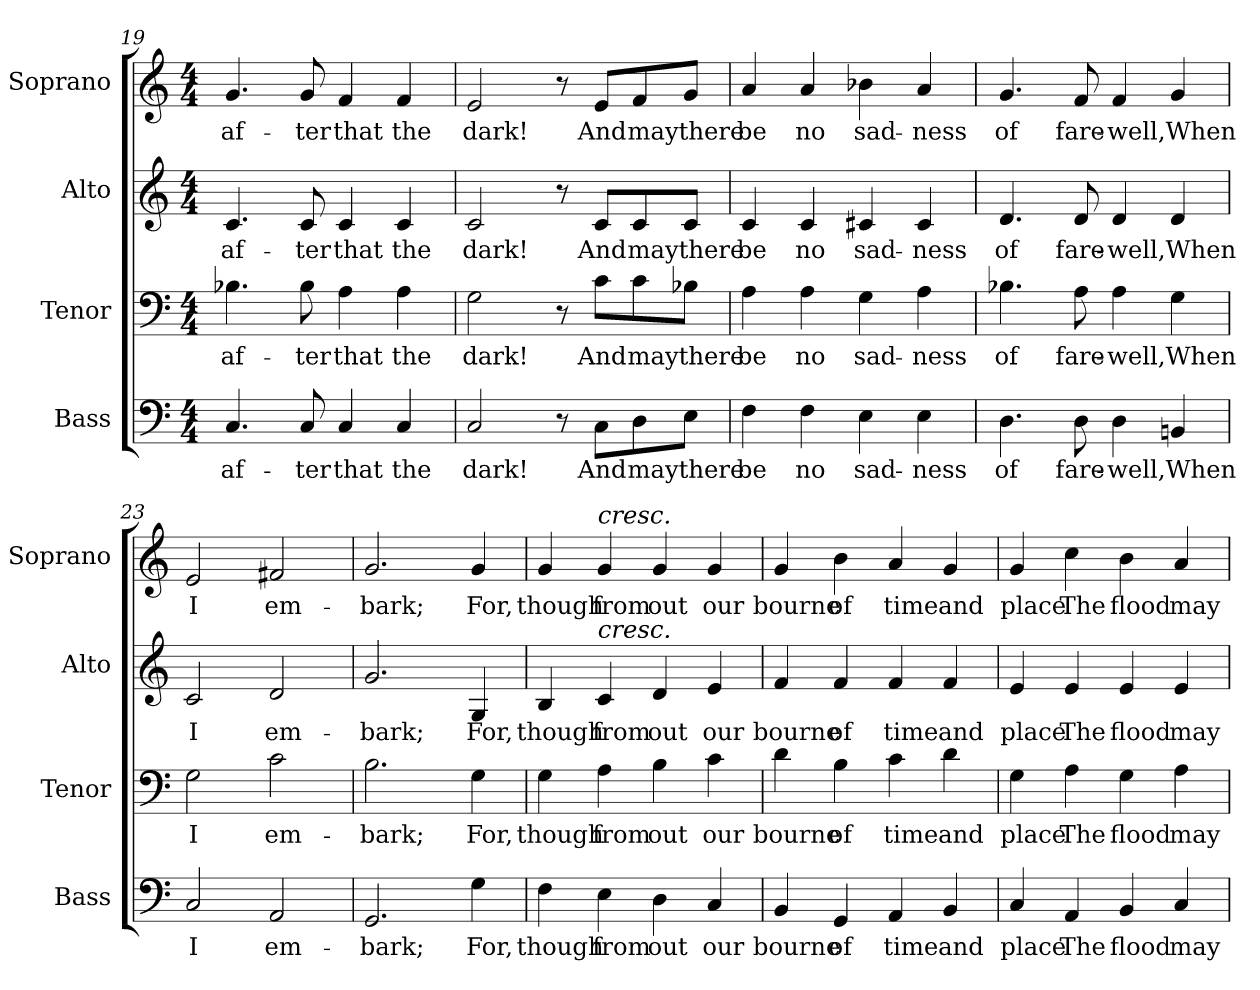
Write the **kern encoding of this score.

**kern	**text	**kern	**text	**kern	**text	**kern	**text
*part4	*part4	*part3	*part3	*part2	*part2	*part1	*part1
*staff4	*staff4	*staff3	*staff3	*staff2	*staff2	*staff1	*staff1
*I"Bass	*	*I"Tenor	*	*I"Alto	*	*I"Soprano	*
*I'Bass	*	*I'Tenor	*	*I'Alto	*	*I'Soprano	*
!!LO:LB:g=z
*clefF4	*	*clefF4	*	*clefG2	*	*clefG2	*
*k[]	*	*k[]	*	*k[]	*	*k[]	*
*M4/4	*	*M4/4	*	*M4/4	*	*M4/4	*
=19	=19	=19	=19	=19	=19	=19	=19
!	!LO:LY:b	!	!	!	!	!	!
!	!	!	!LO:LY:b	!	!	!	!
!	!	!	!	!	!LO:LY:b	!	!
!	!	!	!	!	!	!	!LO:LY:b
4.C	af-	4.B-X	af-	4.c	af-	4.g	af-
!	!LO:LY:b	!	!	!	!	!	!
!	!	!	!LO:LY:b	!	!	!	!
!	!	!	!	!	!LO:LY:b	!	!
!	!	!	!	!	!	!	!LO:LY:b
8C	-ter	8B-	-ter	8c	-ter	8g	-ter
!	!LO:LY:b	!	!	!	!	!	!
!	!	!	!LO:LY:b	!	!	!	!
!	!	!	!	!	!LO:LY:b	!	!
!	!	!	!	!	!	!	!LO:LY:b
4C	that	4A	that	4c	that	4f	that
!	!LO:LY:b	!	!	!	!	!	!
!	!	!	!LO:LY:b	!	!	!	!
!	!	!	!	!	!LO:LY:b	!	!
!	!	!	!	!	!	!	!LO:LY:b
4C	the	4A	the	4c	the	4f	the
=20	=20	=20	=20	=20	=20	=20	=20
!	!LO:LY:b	!	!	!	!	!	!
!	!	!	!LO:LY:b	!	!	!	!
!	!	!	!	!	!LO:LY:b	!	!
!	!	!	!	!	!	!	!LO:LY:b
2C	dark!	2G	dark!	2c	dark!	2e	dark!
8r	.	8r	.	8r	.	8r	.
!	!LO:LY:b	!	!	!	!	!	!
!	!	!	!LO:LY:b	!	!	!	!
!	!	!	!	!	!LO:LY:b	!	!
!	!	!	!	!	!	!	!LO:LY:b
8CL	And	8cL	And	8cL	And	8eL	And
!	!LO:LY:b	!	!	!	!	!	!
!	!	!	!LO:LY:b	!	!	!	!
!	!	!	!	!	!LO:LY:b	!	!
!	!	!	!	!	!	!	!LO:LY:b
8D	may	8c	may	8c	may	8f	may
!	!LO:LY:b	!	!	!	!	!	!
!	!	!	!LO:LY:b	!	!	!	!
!	!	!	!	!	!LO:LY:b	!	!
!	!	!	!	!	!	!	!LO:LY:b
8EJ	there	8B-XJ	there	8cJ	there	8gJ	there
=21	=21	=21	=21	=21	=21	=21	=21
!	!LO:LY:b	!	!	!	!	!	!
!	!	!	!LO:LY:b	!	!	!	!
!	!	!	!	!	!LO:LY:b	!	!
!	!	!	!	!	!	!	!LO:LY:b
4F	be	4A	be	4c	be	4a	be
!	!LO:LY:b	!	!	!	!	!	!
!	!	!	!LO:LY:b	!	!	!	!
!	!	!	!	!	!LO:LY:b	!	!
!	!	!	!	!	!	!	!LO:LY:b
4F	no	4A	no	4c	no	4a	no
!	!LO:LY:b	!	!	!	!	!	!
!	!	!	!LO:LY:b	!	!	!	!
!	!	!	!	!	!LO:LY:b	!	!
!	!	!	!	!	!	!	!LO:LY:b
4E	sad-	4G	sad-	4c#X	sad-	4b-X	sad-
!	!LO:LY:b	!	!	!	!	!	!
!	!	!	!LO:LY:b	!	!	!	!
!	!	!	!	!	!LO:LY:b	!	!
!	!	!	!	!	!	!	!LO:LY:b
4E	-ness	4A	-ness	4c#	-ness	4a	-ness
=22	=22	=22	=22	=22	=22	=22	=22
!	!LO:LY:b	!	!	!	!	!	!
!	!	!	!LO:LY:b	!	!	!	!
!	!	!	!	!	!LO:LY:b	!	!
!	!	!	!	!	!	!	!LO:LY:b
4.D	of	4.B-X	of	4.d	of	4.g	of
!	!LO:LY:b	!	!	!	!	!	!
!	!	!	!LO:LY:b	!	!	!	!
!	!	!	!	!	!LO:LY:b	!	!
!	!	!	!	!	!	!	!LO:LY:b
8D	fare-	8A	fare-	8d	fare-	8f	fare-
!	!LO:LY:b	!	!	!	!	!	!
!	!	!	!LO:LY:b	!	!	!	!
!	!	!	!	!	!LO:LY:b	!	!
!	!	!	!	!	!	!	!LO:LY:b
4D	-well,	4A	-well,	4d	-well,	4f	-well,
!	!LO:LY:b	!	!	!	!	!	!
!	!	!	!LO:LY:b	!	!	!	!
!	!	!	!	!	!LO:LY:b	!	!
!	!	!	!	!	!	!	!LO:LY:b
4BBn	When	4G	When	4d	When	4g	When
!!LO:LB:g=z
=23	=23	=23	=23	=23	=23	=23	=23
!	!LO:LY:b	!	!	!	!	!	!
!	!	!	!LO:LY:b	!	!	!	!
!	!	!	!	!	!LO:LY:b	!	!
!	!	!	!	!	!	!	!LO:LY:b
2C	I	2G	I	2c	I	2e	I
!	!LO:LY:b	!	!	!	!	!	!
!	!	!	!LO:LY:b	!	!	!	!
!	!	!	!	!	!LO:LY:b	!	!
!	!	!	!	!	!	!	!LO:LY:b
2AA	em-	2c	em-	2d	em-	2f#X	em-
=24	=24	=24	=24	=24	=24	=24	=24
!	!LO:LY:b	!	!	!	!	!	!
!	!	!	!LO:LY:b	!	!	!	!
!	!	!	!	!	!LO:LY:b	!	!
!	!	!	!	!	!	!	!LO:LY:b
2.GG	-bark;	2.B	-bark;	2.g	-bark;	2.g	-bark;
!	!LO:LY:b	!	!	!	!	!	!
!	!	!	!LO:LY:b	!	!	!	!
!	!	!	!	!	!LO:LY:b	!	!
!	!	!	!	!	!	!	!LO:LY:b
4G	For,	4G	For,	4G	For,	4g	For,
=25	=25	=25	=25	=25	=25	=25	=25
!	!LO:LY:b	!	!	!	!	!	!
!	!	!	!LO:LY:b	!	!	!	!
!	!	!	!	!	!LO:LY:b	!	!
!	!	!	!	!	!	!	!LO:LY:b
4F	though	4G	though	4B	though	4g	though
!	!LO:LY:b	!	!	!	!	!	!
!	!	!	!LO:LY:b	!	!	!	!
!	!	!	!	!	!LO:LY:b	!	!
!	!	!	!	!	!	!LO:TX:a:i:t=cresc.	!
!	!	!	!	!LO:TX:a:i:t=cresc.	!	!	!
!	!	!	!	!	!	!	!LO:LY:b
4E	from	4A	from	4c	from	4g	from
!	!LO:LY:b	!	!	!	!	!	!
!	!	!	!LO:LY:b	!	!	!	!
!	!	!	!	!	!LO:LY:b	!	!
!	!	!	!	!	!	!	!LO:LY:b
4D	out	4B	out	4d	out	4g	out
!	!LO:LY:b	!	!	!	!	!	!
!	!	!	!LO:LY:b	!	!	!	!
!	!	!	!	!	!LO:LY:b	!	!
!	!	!	!	!	!	!	!LO:LY:b
4C	our	4c	our	4e	our	4g	our
=26	=26	=26	=26	=26	=26	=26	=26
!	!LO:LY:b	!	!	!	!	!	!
!	!	!	!LO:LY:b	!	!	!	!
!	!	!	!	!	!LO:LY:b	!	!
!	!	!	!	!	!	!	!LO:LY:b
4BB	bourne	4d	bourne	4f	bourne	4g	bourne
!	!LO:LY:b	!	!	!	!	!	!
!	!	!	!LO:LY:b	!	!	!	!
!	!	!	!	!	!LO:LY:b	!	!
!	!	!	!	!	!	!	!LO:LY:b
4GG	of	4B	of	4f	of	4b	of
!	!LO:LY:b	!	!	!	!	!	!
!	!	!	!LO:LY:b	!	!	!	!
!	!	!	!	!	!LO:LY:b	!	!
!	!	!	!	!	!	!	!LO:LY:b
4AA	time	4c	time	4f	time	4a	time
!	!LO:LY:b	!	!	!	!	!	!
!	!	!	!LO:LY:b	!	!	!	!
!	!	!	!	!	!LO:LY:b	!	!
!	!	!	!	!	!	!	!LO:LY:b
4BB	and	4d	and	4f	and	4g	and
!!LO:LB:g=z
=27	=27	=27	=27	=27	=27	=27	=27
!	!LO:LY:b	!	!	!	!	!	!
!	!	!	!LO:LY:b	!	!	!	!
!	!	!	!	!	!LO:LY:b	!	!
!	!	!	!	!	!	!	!LO:LY:b
4C	place	4G	place	4e	place	4g	place
!	!LO:LY:b	!	!	!	!	!	!
!	!	!	!LO:LY:b	!	!	!	!
!	!	!	!	!	!LO:LY:b	!	!
!	!	!	!	!	!	!	!LO:LY:b
4AA	The	4A	The	4e	The	4cc	The
!	!LO:LY:b	!	!	!	!	!	!
!	!	!	!LO:LY:b	!	!	!	!
!	!	!	!	!	!LO:LY:b	!	!
!	!	!	!	!	!	!	!LO:LY:b
4BB	flood	4G	flood	4e	flood	4b	flood
!	!LO:LY:b	!	!	!	!	!	!
!	!	!	!LO:LY:b	!	!	!	!
!	!	!	!	!	!LO:LY:b	!	!
!	!	!	!	!	!	!	!LO:LY:b
4C	may	4A	may	4e	may	4a	may
=	=	=	=	=	=	=	=
*-	*-	*-	*-	*-	*-	*-	*-
